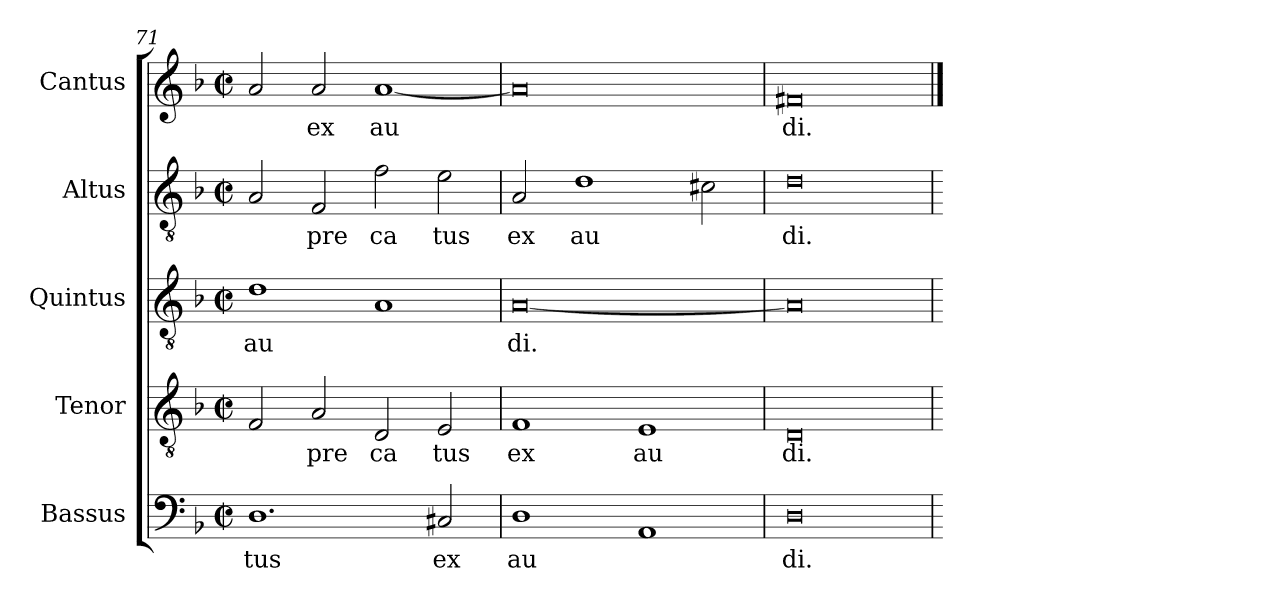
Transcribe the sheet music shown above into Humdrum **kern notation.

**kern	**text	**kern	**text	**kern	**text	**kern	**text	**kern	**text
*part5	*part5	*part4	*part4	*part3	*part3	*part2	*part2	*part1	*part1
*staff5	*staff5	*staff4	*staff4	*staff3	*staff3	*staff2	*staff2	*staff1	*staff1
*I"Bassus	*	*I"Tenor	*	*I"Quintus	*	*I"Altus	*	*I"Cantus	*
*clefF4	*	*clefGv2	*	*clefGv2	*	*clefGv2	*	*clefG2	*
*k[b-]	*	*k[b-]	*	*k[b-]	*	*k[b-]	*	*k[b-]	*
*F:	*	*F:	*	*F:	*	*F:	*	*F:	*
*M2/2	*	*M2/2	*	*M2/2	*	*M2/2	*	*M2/2	*
*met(c|)	*	*met(c|)	*	*met(c|)	*	*met(c|)	*	*met(c|)	*
=71	=71	=71	=71	=71	=71	=71	=71	=71	=71
!	!LO:LY:b:cj	!	!	!	!LO:LY:b:cj	!	!	!	!
1.D	tus	2F/	.	1d	au	2A/	.	2a/	.
!	!	!	!LO:LY:b:cj	!	!	!	!LO:LY:b:cj	!	!LO:LY:b:cj
.	.	2A/	pre	.	.	2F/	pre	2a/	ex
!	!	!	!LO:LY:b:cj	!	!	!	!LO:LY:b:cj	!	!LO:LY:b:cj
.	.	2D/	ca	1A	.	2f\	ca	[<1a	au
!	!LO:LY:b:cj	!	!LO:LY:b:cj	!	!	!	!LO:LY:b:cj	!	!
2C#X/	ex	2E/	tus	.	.	2e\	tus	.	.
=72	=72	=72	=72	=72	=72	=72	=72	=72	=72
!	!LO:LY:b:cj	!	!LO:LY:b:cj	!	!LO:LY:b:cj	!	!LO:LY:b:cj	!	!
1D	au	1F	ex	[<0A	di.	2A/	ex	0a]	.
!	!	!	!	!	!	!	!LO:LY:b:cj	!	!
.	.	.	.	.	.	1d	au	.	.
!	!	!	!LO:LY:b:cj	!	!	!	!	!	!
1AA	.	1E	au	.	.	.	.	.	.
.	.	.	.	.	.	2c#X\	.	.	.
=73	=73	=73	=73	=73	=73	=73	=73	=73	=73
!	!LO:LY:b:cj	!	!LO:LY:b:cj	!	!	!	!LO:LY:b:cj	!	!LO:LY:b:cj
0D	di.	0D	di.	0A]	.	0d	di.	0f#X	di.
=	==	=	==	=	==	=	==	==	==
*-	*-	*-	*-	*-	*-	*-	*-	*-	*-
